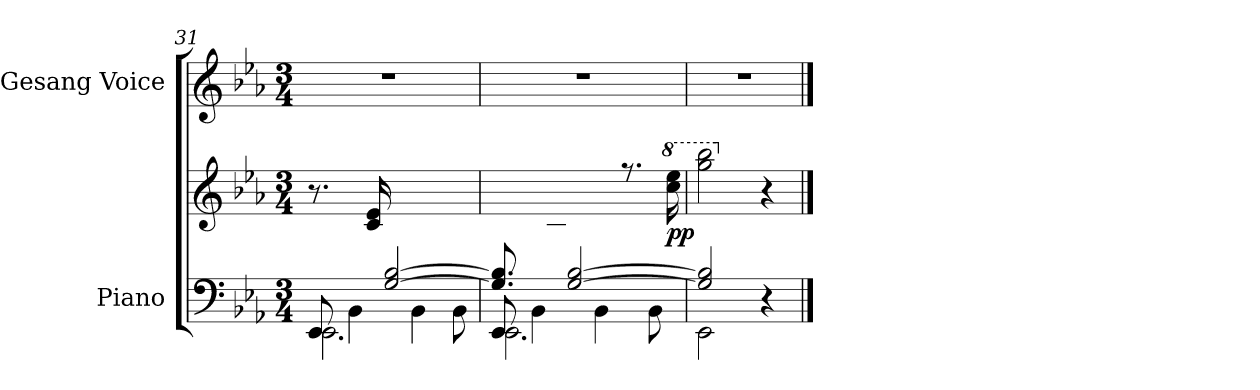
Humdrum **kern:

**kern	**kern	**dynam	**kern
*part2	*part2	*part2	*part1
*staff3	*staff2	*staff2/3	*staff1
*I"Piano	*	*	*I"Gesang Voice
*I'Pno	*	*	*
*clefF4	*clefG2	*	*clefG2
*k[b-e-a-]	*k[b-e-a-]	*	*k[b-e-a-]
*M3/4	*M3/4	*	*M3/4
=31	=31	=31	=31
*^	*	*	*
*	*^	*	*	*
4ryy	8EE-/	2.EE-\	8.r	.	2.r
.	4BB-\	.	.	.	.
.	.	.	16c/ 16e-/	.	.
[2G/ [2B-/	.	.	2ryy	.	.
.	4BB-\	.	.	.	.
.	8BB-\	.	.	.	.
=32	=32	=32	=32	=32	=32
*	*	*	*^	*	*
8.G/] 8.B-/]L	8EE-/	2.EE-\	8.ryy	2ryy	.	2.r
.	4BB-\	.	.	.	.	.
16ryy	.	.	16c/ 16e-/Jk	.	.	.
[2G/ [2B-/	.	.	2ryy	.	.	.
.	4BB-\	.	.	.	.	.
.	.	.	.	8.rff	.	.
.	8BB-\	.	.	.	.	.
*	*	*	*8va	*	*	*
!	!	!	!	!	!LO:DY:b	!
.	.	.	.	16ccc\ 16eee-\	pp	.
*	*v	*v	*	*	*	*
*	*	*v	*v	*	*
=33	=33	=33	=33	=33
2G/] 2B-/]	2EE-\	2ggg\ 2bbb-\	.	2.r
*	*	*X8va	*	*
4r	4ryy	4r	.	.
*v	*v	*	*	*
==	==	==	==
*-	*-	*-	*-
